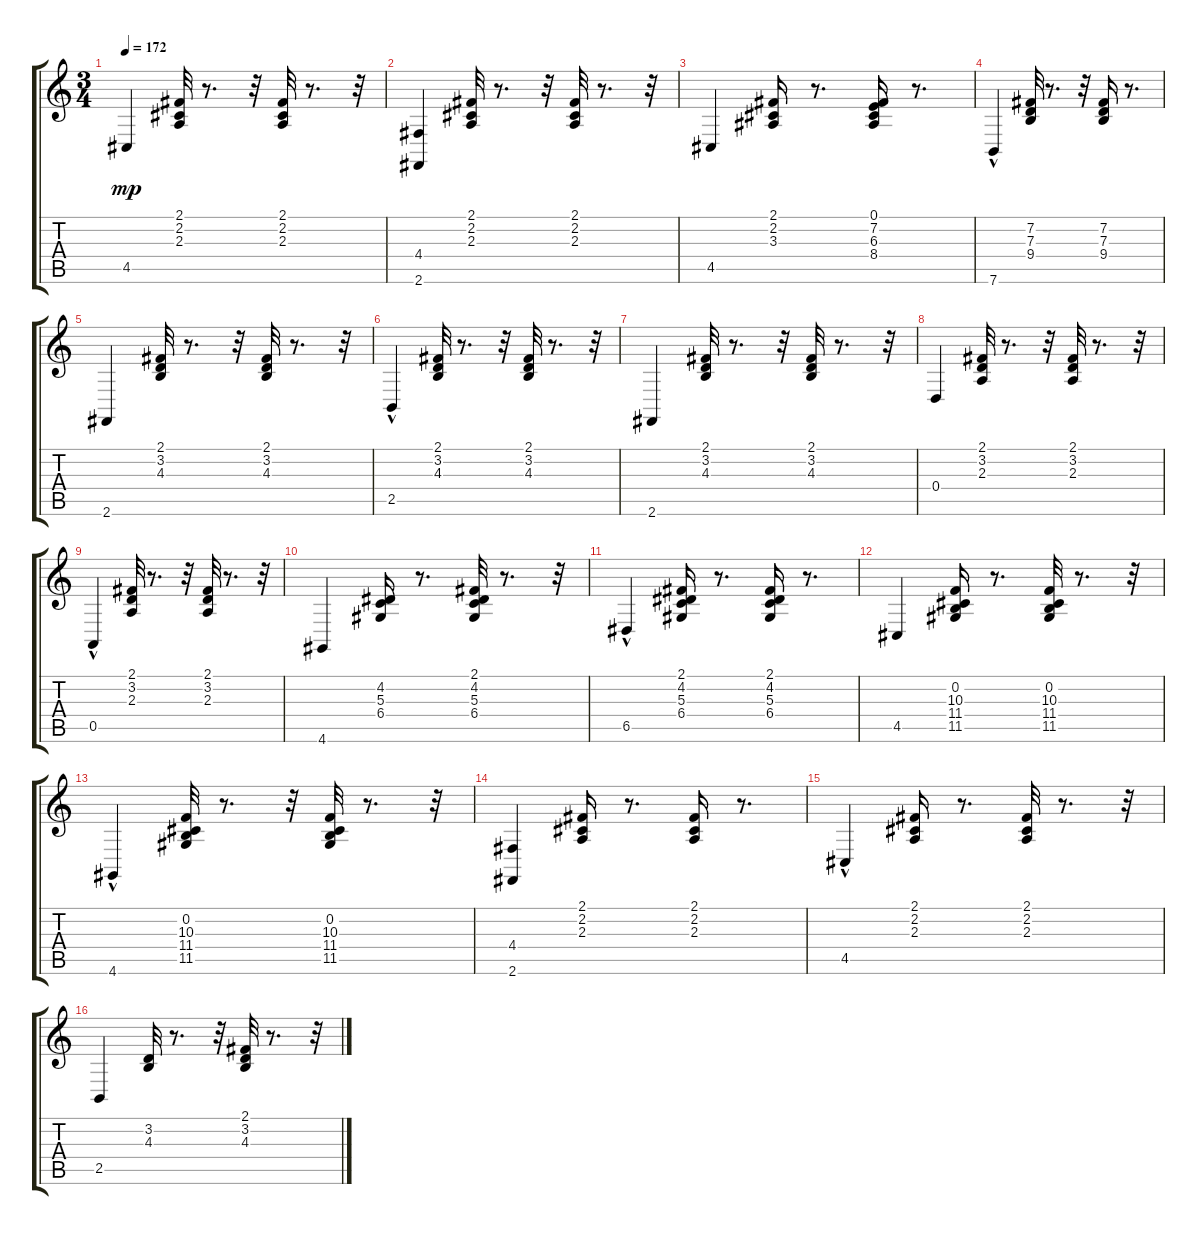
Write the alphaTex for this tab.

\track "" {instrument stringensemble1}
\staff {score tabs}
\tuning (E4 B3 G3 D3 A2 E2) {hide}
\ts (3 4)
\tempo 172
\clef g2
\ks c
4.5.4{dy mp} (2.1 2.2 2.3).32 r.8{d} r.32 (2.1 2.2 2.3).32 r.8{d} r.32 |
(4.4 2.6).4 (2.1 2.2 2.3).32 r.8{d} r.32 (2.1 2.2 2.3).32 r.8{d} r.32 |
4.5.4 (2.1 2.2 3.3).16 r.8{d} (0.1 7.2 6.3 8.4).16 r.8{d} |
7.6{hac}.4 (7.2 7.3 9.4).32 r.8{d} r.32 (7.2 7.3 9.4).16 r.8{d} |
2.6.4 (2.1 3.2 4.3).32 r.8{d} r.32 (2.1 3.2 4.3).32 r.8{d} r.32 |
2.5{hac}.4 (2.1 3.2 4.3).32 r.8{d} r.32 (2.1 3.2 4.3).32 r.8{d} r.32 |
2.6.4 (2.1 3.2 4.3).32 r.8{d} r.32 (2.1 3.2 4.3).32 r.8{d} r.32 |
0.4.4 (2.1 3.2 2.3).32 r.8{d} r.32 (2.1 3.2 2.3).32 r.8{d} r.32 |
0.5{hac}.4 (2.1 3.2 2.3).32 r.8{d} r.32 (2.1 3.2 2.3).32 r.8{d} r.32 |
4.6.4 (4.2 5.3 6.4).16 r.8{d} (2.1 4.2 5.3 6.4).32 r.8{d} r.32 |
6.5{hac}.4 (2.1 4.2 5.3 6.4).16 r.8{d} (2.1 4.2 5.3 6.4).16 r.8{d} |
4.5.4 (0.2 10.3 11.4 11.5).16 r.8{d} (0.2 10.3 11.4 11.5).32 r.8{d} r.32 |
4.6{hac}.4 (0.2 10.3 11.4 11.5).32 r.8{d} r.32 (0.2 10.3 11.4 11.5).32 r.8{d} r.32 |
(4.4 2.6).4 (2.1 2.2 2.3).16 r.8{d} (2.1 2.2 2.3).16 r.8{d} |
4.5{hac}.4 (2.1 2.2 2.3).16 r.8{d} (2.1 2.2 2.3).32 r.8{d} r.32 |
2.5.4 (3.2 4.3).32 r.8{d} r.32 (2.1 3.2 4.3).32 r.8{d} r.32
